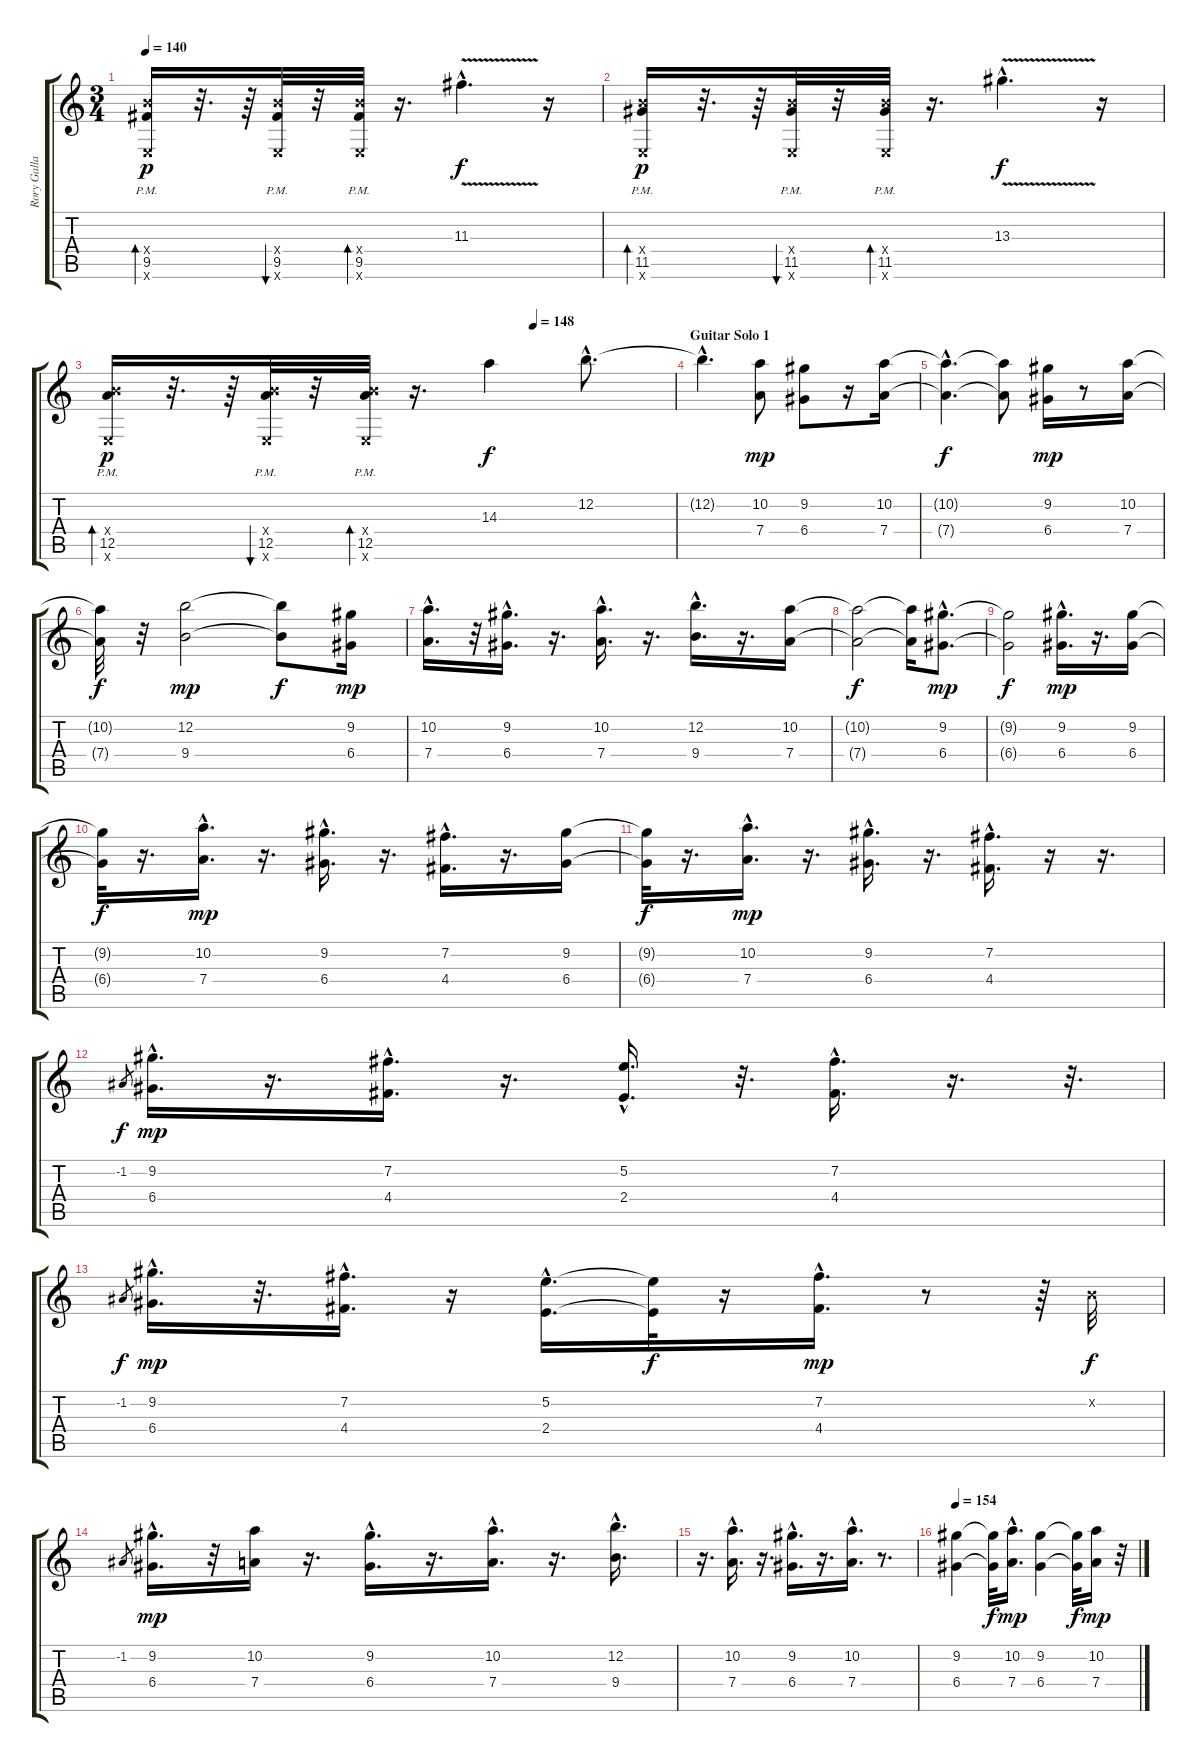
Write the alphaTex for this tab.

\track ("Rory Gallagher (For Sound)" "Rory Galla") {instrument electricguitarclean}
\staff {score tabs}
\tuning (E4 B3 G3 D3 A2 E2) {hide}
\ts (3 4)
\tempo 140
\clef g2
\ks c
(9.4{x} 9.5{pm} 0.6{x}).16{bd 60 dy p} r.32{d} r.64 (9.4{x} 9.5{pm} 0.6{x}).32{bu 60} r.32 (9.4{x} 9.5{pm} 0.6{x}).32{bd 60} r.16{d} 11.3{v hac}.4{d dy f} r.16 |
(9.4{x} 11.5{pm} 0.6{x}).16{bd 60 dy p} r.32{d} r.64 (9.4{x} 11.5{pm} 0.6{x}).32{bu 60} r.32 (9.4{x} 11.5{pm} 0.6{x}).32{bd 60} r.16{d} 13.3{v hac}.4{d dy f} r.16 |
\tempo (148 0.75)
(9.4{x} 12.5{pm} 0.6{x}).16{bd 60 dy p} r.32{d} r.64 (9.4{x} 12.5{pm} 0.6{x}).32{bu 60} r.32 (9.4{x} 12.5{pm} 0.6{x}).32{bd 60} r.16{d} 14.3.4{dy f} 12.2{hac}.8{d} |
\section ("" "Guitar Solo 1")
12.2{hac t}.4{d} (10.2 7.4).8{dy mp} (9.2 6.4).8 r.16 (10.2 7.4).16 |
(10.2{hac t} 7.4{hac t}).4{d dy f} (10.2{t} 7.4{t}).8 (9.2 6.4).16{dy mp} r.8 (10.2 7.4).16 |
(10.2{t} 7.4{t}).32{dy f} r.32 (12.2 9.4).2{dy mp} (12.2{t} 9.4{t}).8{dy f} (9.2 6.4).16{dy mp} |
(10.2{hac} 7.4{hac}).16{d} r.32 (9.2{hac} 6.4{hac}).16{d} r.16{d} (10.2{hac} 7.4{hac}).16{d} r.16{d} (12.2{hac} 9.4{hac}).16{d} r.16{d} (10.2 7.4).16 |
(10.2{t} 7.4{t}).2{dy f} (10.2{t} 7.4{t}).16 (9.2{hac} 6.4{hac}).8{d dy mp} |
(9.2{t} 6.4{t}).2{dy f} (9.2{hac} 6.4{hac}).16{d dy mp} r.16{d} (9.2 6.4).16 |
(9.2{t} 6.4{t}).32{dy f} r.16{d} (10.2{hac} 7.4{hac}).16{d dy mp} r.16{d} (9.2{hac} 6.4{hac}).16{d} r.16{d} (7.2{hac} 4.4{hac}).16{d} r.16{d} (9.2 6.4).16 |
(9.2{t} 6.4{t}).32{dy f} r.16{d} (10.2{hac} 7.4{hac}).16{d dy mp} r.16{d} (9.2{hac} 6.4{hac}).16{d} r.16{d} (7.2{hac} 4.4{hac}).16{d} r.16 r.16{d} |
-1.2.8{gr dy f} (9.2{hac} 6.4{hac}).16{d dy mp} r.16{d} (7.2{hac} 4.4{hac}).16{d} r.16{d} (5.2{hac} 2.4{hac}).16{d} r.32{d} (7.2{hac} 4.4{hac}).16{d} r.16{d} r.32{d} |
-1.2.8{gr dy f} (9.2{hac} 6.4{hac}).16{d dy mp} r.32{d} (7.2{hac} 4.4{hac}).16{d} r.16 (5.2{hac} 2.4{hac}).16{d} (5.2{t} 2.4{t}).32{dy f} r.16 (7.2{hac} 4.4{hac}).16{d dy mp} r.8 r.64 0.2{x}.32{dy f} |
-1.2.8{gr} (9.2{hac} 6.4{hac}).16{d dy mp} r.32 (10.2 7.4).16 r.16{d} (9.2{hac} 6.4{hac}).16{d} r.16{d} (10.2{hac} 7.4{hac}).16{d} r.16{d} (12.2{hac} 9.4{hac}).16{d} |
r.16{d} (10.2{hac} 7.4{hac}).16{d} r.16{d} (9.2{hac} 6.4{hac}).16{d} r.16{d} (10.2{hac} 7.4{hac}).16{d} r.8{d} |
\tempo 154
(9.2 6.4).4 (9.2{t} 6.4{t}).32{dy f} (10.2{hac} 7.4{hac}).16{d dy mp} (9.2 6.4).4 (9.2{t} 6.4{t}).32{dy f} (10.2 7.4).16{dy mp} r.32
